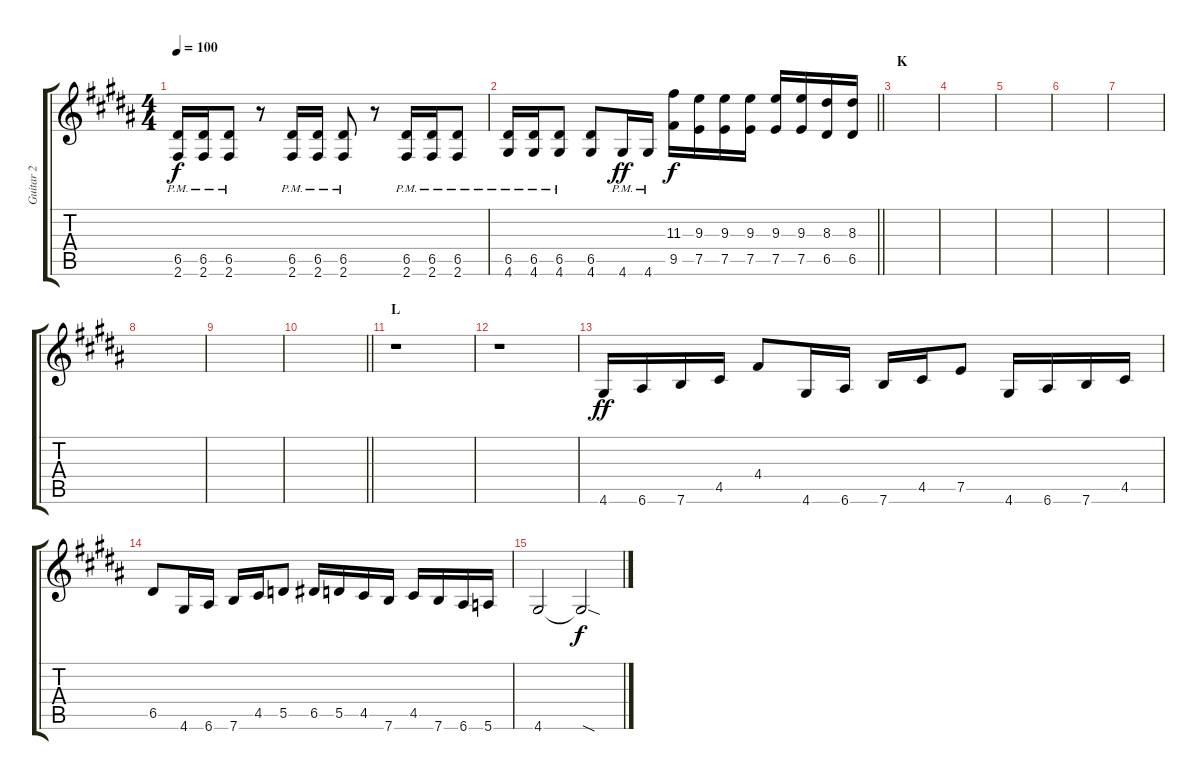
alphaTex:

\track ("Guitar 2" "Guitar 2") {instrument distortionguitar}
\staff {score tabs}
\tuning (E4 B3 G3 D3 A2 E2) {hide}
\ts (4 4)
\tempo 100
\clef g2
\ks b
(6.5{pm} 2.6{pm}).16{dy f} (6.5{pm} 2.6{pm}).16 (6.5{pm} 2.6{pm}).8 r.8 (6.5{pm} 2.6{pm}).16 (6.5{pm} 2.6{pm}).16 (6.5{pm} 2.6{pm}).8 r.8 (6.5{pm} 2.6{pm}).16 (6.5{pm} 2.6{pm}).16 (6.5{pm} 2.6{pm}).8 |
\barLineRight lightlight
(6.5{pm} 4.6{pm}).16 (6.5{pm} 4.6{pm}).16 (6.5{pm} 4.6{pm}).8 (6.5 4.6).8 4.6{pm}.16{dy ff} 4.6{pm}.16 (11.3 9.5).16{dy f} (9.3 7.5).16 (9.3 7.5).16 (9.3 7.5).16 (9.3 7.5).16 (9.3 7.5).16 (8.3 6.5).16 (8.3 6.5).16 |
\section ("" "K")
|
|
|
|
|
|
|
\barLineRight lightlight
|
\section ("" "L")
r.1 |
r.1 |
4.6.16{dy ff} 6.6.16 7.6.16 4.5.16 4.4.8 4.6.16 6.6.16 7.6.16 4.5.16 7.5.8 4.6.16 6.6.16 7.6.16 4.5.16 |
6.5.8 4.6.16 6.6.16 7.6.16 4.5.16 5.5.8 6.5.16 5.5.16 4.5.16 7.6.16 4.5.16 7.6.16 6.6.16 5.6.16 |
4.6.2 4.6{sod t}.2{dy f}
